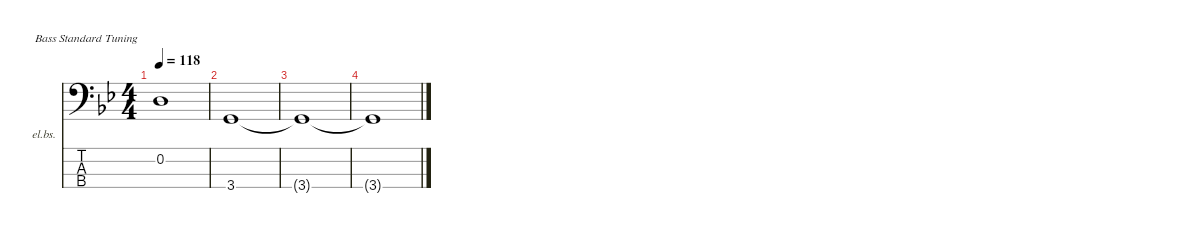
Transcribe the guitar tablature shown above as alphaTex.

\defaultSystemsLayout 4
\hideDynamics
\bracketExtendMode nobrackets
\firstSystemTrackNameOrientation horizontal
\otherSystemsTrackNameOrientation horizontal
\track ("Bass" "el.bs.") {instrument electricbassfinger}
\staff {score tabs}
\tuning (G2 D2 A1 E1)
\ts (4 4)
\tempo 118
\clef f4
\ks gminor
0.2{t acc forcenatural}.1{dy f} |
3.4{acc forcenatural}.1 |
3.4{t acc forcenatural}.1 |
3.4{t acc forcenatural}.1
